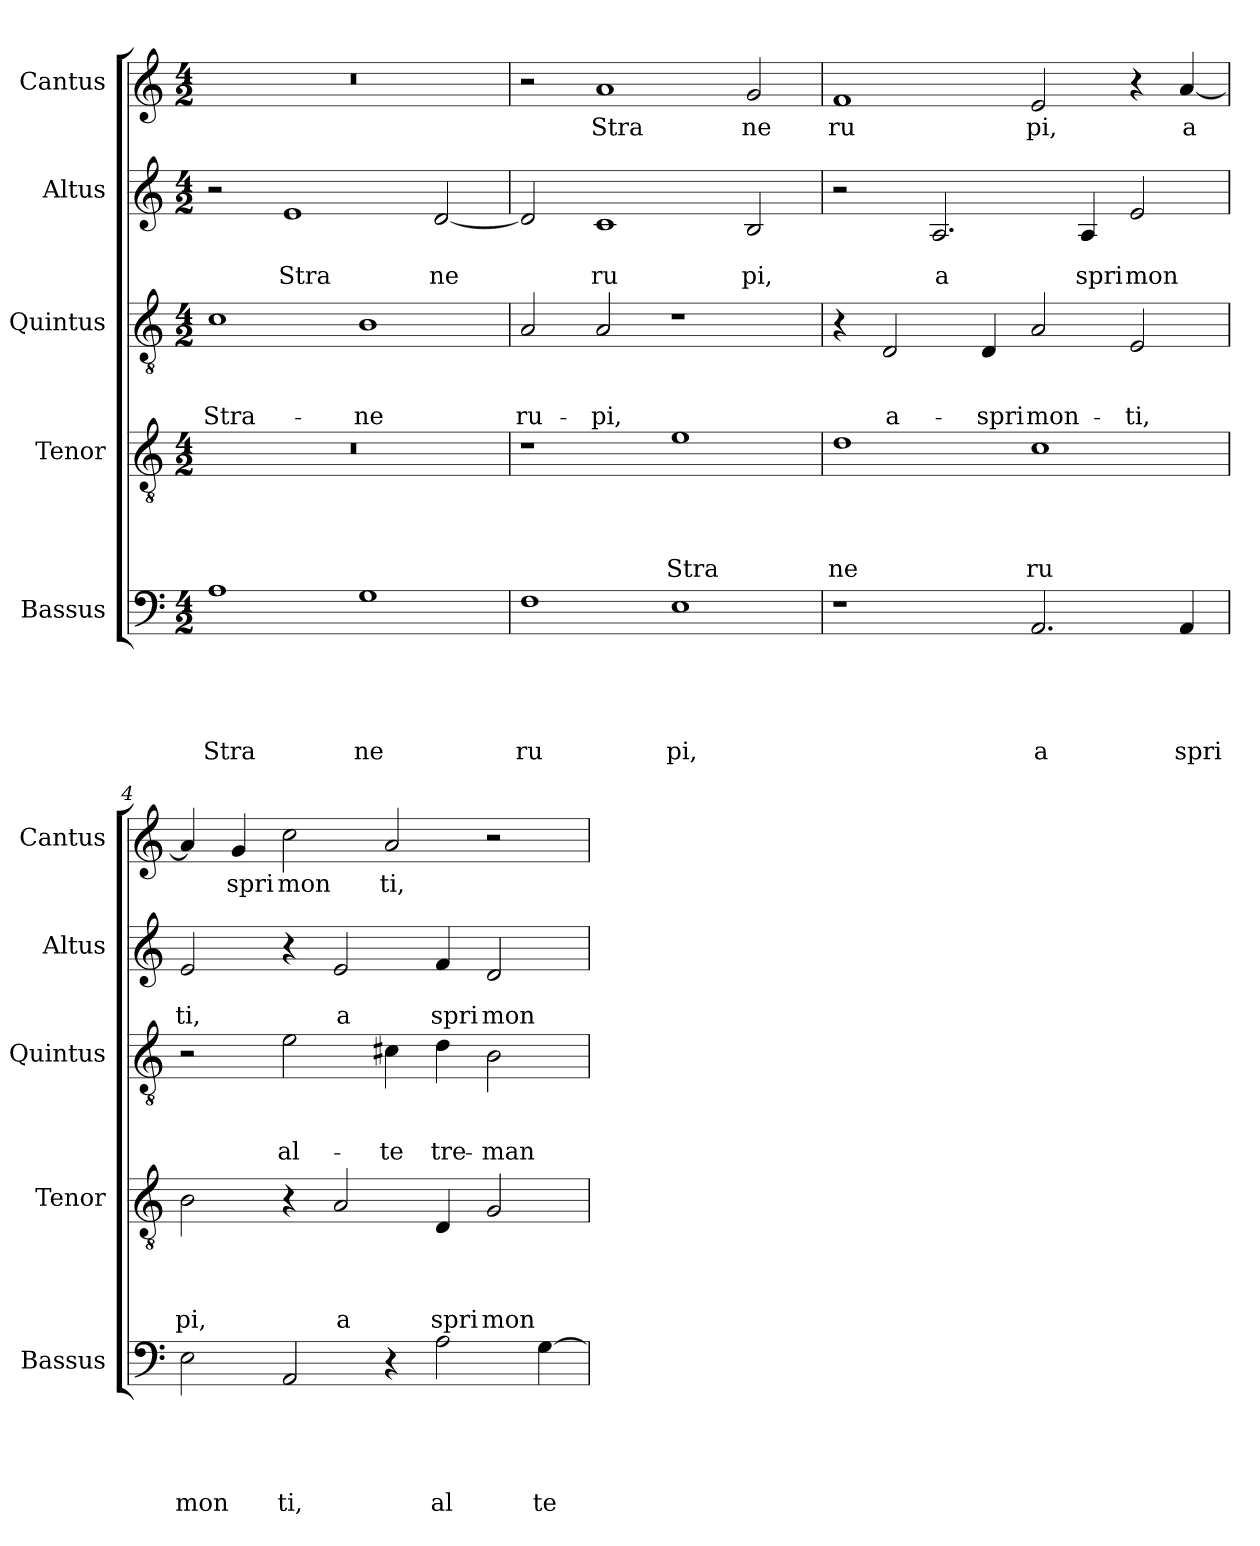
**kern	**text	**text	**text	**text	**text	**kern	**text	**text	**text	**text	**kern	**text	**text	**text	**kern	**text	**text	**kern	**text
*part5	*part5	*part5	*part5	*part5	*part5	*part4	*part4	*part4	*part4	*part4	*part3	*part3	*part3	*part3	*part2	*part2	*part2	*part1	*part1
*staff5	*staff5	*staff5	*staff5	*staff5	*staff5	*staff4	*staff4	*staff4	*staff4	*staff4	*staff3	*staff3	*staff3	*staff3	*staff2	*staff2	*staff2	*staff1	*staff1
*I"Bassus	*	*	*	*	*	*I"Tenor	*	*	*	*	*I"Quintus	*	*	*	*I"Altus	*	*	*I"Cantus	*
*I'Bassus	*	*	*	*	*	*I'Tenor	*	*	*	*	*I'Quintus	*	*	*	*I'Altus	*	*	*I'Cantus	*
*clefF4	*	*	*	*	*	*clefGv2	*	*	*	*	*clefGv2	*	*	*	*clefG2	*	*	*clefG2	*
*k[]	*	*	*	*	*	*k[]	*	*	*	*	*k[]	*	*	*	*k[]	*	*	*k[]	*
*C:	*	*	*	*	*	*C:	*	*	*	*	*C:	*	*	*	*C:	*	*	*C:	*
*M4/2	*	*	*	*	*	*M4/2	*	*	*	*	*M4/2	*	*	*	*M4/2	*	*	*M4/2	*
=1	=1	=1	=1	=1	=1	=1	=1	=1	=1	=1	=1	=1	=1	=1	=1	=1	=1	=1	=1
!	!	!	!	!	!LO:LY:b	!	!	!	!	!	!	!	!	!LO:LY:b	!	!	!	!	!
1A	.	.	.	.	Stra	0r	.	.	.	.	1c	.	.	Stra-	2r	.	.	0r	.
!	!	!	!	!	!	!	!	!	!	!	!	!	!	!	!	!	!LO:LY:b	!	!
.	.	.	.	.	.	.	.	.	.	.	.	.	.	.	1e	.	Stra	.	.
!	!	!	!	!	!LO:LY:b	!	!	!	!	!	!	!	!	!LO:LY:b	!	!	!	!	!
1G	.	.	.	.	ne	.	.	.	.	.	1B	.	.	-ne	.	.	.	.	.
!	!	!	!	!	!	!	!	!	!	!	!	!	!	!	!	!	!LO:LY:b	!	!
.	.	.	.	.	.	.	.	.	.	.	.	.	.	.	[<2d/	.	ne	.	.
=2	=2	=2	=2	=2	=2	=2	=2	=2	=2	=2	=2	=2	=2	=2	=2	=2	=2	=2	=2
!	!	!	!	!	!LO:LY:b	!	!	!	!	!	!	!	!	!LO:LY:b	!	!	!	!	!
1F	.	.	.	.	ru	1r	.	.	.	.	2A/	.	.	ru-	2d/]	.	.	2r	.
!	!	!	!	!	!	!	!	!	!	!	!	!	!	!LO:LY:b	!	!	!LO:LY:b	!	!LO:LY:b
.	.	.	.	.	.	.	.	.	.	.	2A/	.	.	-pi,	1c	.	ru	1a	Stra
!	!	!	!	!	!LO:LY:b	!	!	!	!	!LO:LY:b	!	!	!	!	!	!	!	!	!
1E	.	.	.	.	pi,	1e	.	.	.	Stra	1r	.	.	.	.	.	.	.	.
!	!	!	!	!	!	!	!	!	!	!	!	!	!	!	!	!	!LO:LY:b	!	!LO:LY:b
.	.	.	.	.	.	.	.	.	.	.	.	.	.	.	2B/	.	pi,	2g/	ne
=3	=3	=3	=3	=3	=3	=3	=3	=3	=3	=3	=3	=3	=3	=3	=3	=3	=3	=3	=3
!	!	!	!	!	!	!	!	!	!	!LO:LY:b	!	!	!	!	!	!	!	!	!LO:LY:b
1r	.	.	.	.	.	1d	.	.	.	ne	4r	.	.	.	2r	.	.	1f	ru
!	!	!	!	!	!	!	!	!	!	!	!	!	!	!LO:LY:b	!	!	!	!	!
.	.	.	.	.	.	.	.	.	.	.	2D/	.	.	a-	.	.	.	.	.
!	!	!	!	!	!	!	!	!	!	!	!	!	!	!	!	!	!LO:LY:b	!	!
.	.	.	.	.	.	.	.	.	.	.	.	.	.	.	2.A/	.	a	.	.
!	!	!	!	!	!	!	!	!	!	!	!	!	!	!LO:LY:b	!	!	!	!	!
.	.	.	.	.	.	.	.	.	.	.	4D/	.	.	-spri	.	.	.	.	.
!	!	!	!	!	!LO:LY:b	!	!	!	!	!LO:LY:b	!	!	!	!LO:LY:b	!	!	!	!	!LO:LY:b
2.AA/	.	.	.	.	a	1c	.	.	.	ru	2A/	.	.	mon-	.	.	.	2e/	pi,
!	!	!	!	!	!	!	!	!	!	!	!	!	!	!	!	!	!LO:LY:b	!	!
.	.	.	.	.	.	.	.	.	.	.	.	.	.	.	4A/	.	spri	.	.
!	!	!	!	!	!	!	!	!	!	!	!	!	!	!LO:LY:b	!	!	!LO:LY:b	!	!
.	.	.	.	.	.	.	.	.	.	.	2E/	.	.	-ti,	2e/	.	mon	4r	.
!	!	!	!	!	!LO:LY:b	!	!	!	!	!	!	!	!	!	!	!	!	!	!LO:LY:b
4AA/	.	.	.	.	spri	.	.	.	.	.	.	.	.	.	.	.	.	[<4a/	a
=4	=4	=4	=4	=4	=4	=4	=4	=4	=4	=4	=4	=4	=4	=4	=4	=4	=4	=4	=4
!	!	!	!	!	!LO:LY:b	!	!	!	!	!LO:LY:b	!	!	!	!	!	!	!LO:LY:b	!	!
2E\	.	.	.	.	mon	2B\	.	.	.	pi,	2r	.	.	.	2e/	.	ti,	4a/]	.
!	!	!	!	!	!	!	!	!	!	!	!	!	!	!	!	!	!	!	!LO:LY:b
.	.	.	.	.	.	.	.	.	.	.	.	.	.	.	.	.	.	4g/	spri
!	!	!	!	!	!LO:LY:b	!	!	!	!	!	!	!	!	!LO:LY:b	!	!	!	!	!LO:LY:b
2AA/	.	.	.	.	ti,	4r	.	.	.	.	2e\	.	.	al-	4r	.	.	2cc\	mon
!	!	!	!	!	!	!	!	!	!	!LO:LY:b	!	!	!	!	!	!	!LO:LY:b	!	!
.	.	.	.	.	.	2A/	.	.	.	a	.	.	.	.	2e/	.	a	.	.
!	!	!	!	!	!	!	!	!	!	!	!	!	!	!LO:LY:b	!	!	!	!	!LO:LY:b
4r	.	.	.	.	.	.	.	.	.	.	4c#X\	.	.	-te	.	.	.	2a/	ti,
!	!	!	!	!	!LO:LY:b	!	!	!	!	!LO:LY:b	!	!	!	!LO:LY:b	!	!	!LO:LY:b	!	!
2A\	.	.	.	.	al	4D/	.	.	.	spri	4d\	.	.	tre-	4f/	.	spri	.	.
!	!	!	!	!	!	!	!	!	!	!LO:LY:b	!	!	!	!LO:LY:b	!	!	!LO:LY:b	!	!
.	.	.	.	.	.	2G/	.	.	.	mon	2B\	.	.	-man-	2d/	.	mon	2r	.
!	!	!	!	!	!LO:LY:b	!	!	!	!	!	!	!	!	!	!	!	!	!	!
[<4G\	.	.	.	.	te	.	.	.	.	.	.	.	.	.	.	.	.	.	.
=	=	=	=	=	=	=	=	=	=	=	=	=	=	=	=	=	=	=	=
*-	*-	*-	*-	*-	*-	*-	*-	*-	*-	*-	*-	*-	*-	*-	*-	*-	*-	*-	*-
